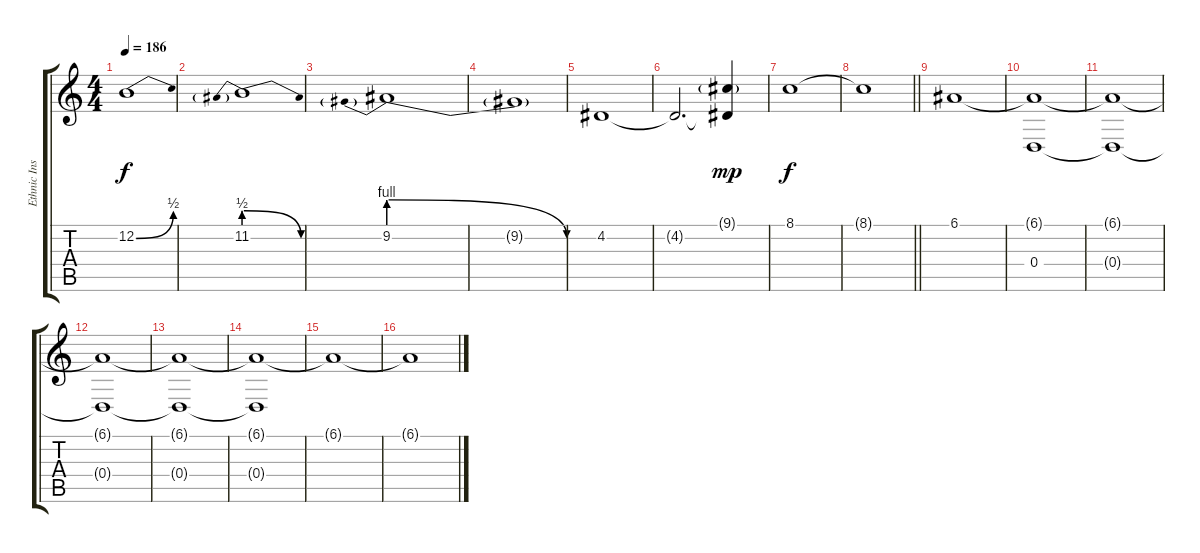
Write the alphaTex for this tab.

\track ("Ethnic Instruments" "Ethnic Ins") {instrument recorder}
\staff {score tabs}
\tuning (E4 B3 G3 D3 A2 E2) {hide}
\ts (4 4)
\tempo 186
\clef g2
\ks c
12.2{be (bend 0 0 60 2)}.1{dy f} |
11.2{be (prebendrelease 0 2 60 0)}.1 |
9.2{be (prebendrelease 0 4 60 0)}.1 |
9.2{t}.1 |
4.2.1 |
4.2{t}.2{d} (9.1{g} 4.2{t}).4{dy mp} |
8.1.1{dy f} |
\barLineRight lightlight
8.1{t}.1 |
\section ("" "")
6.1.1 |
(6.1{t} 0.4).1 |
(6.1{t} 0.4{t}).1{volume 7} |
(6.1{t} 0.4{t}).1 |
(6.1{t} 0.4{t}).1 |
(6.1{t} 0.4{t}).1 |
6.1{t}.1 |
6.1{t}.1
